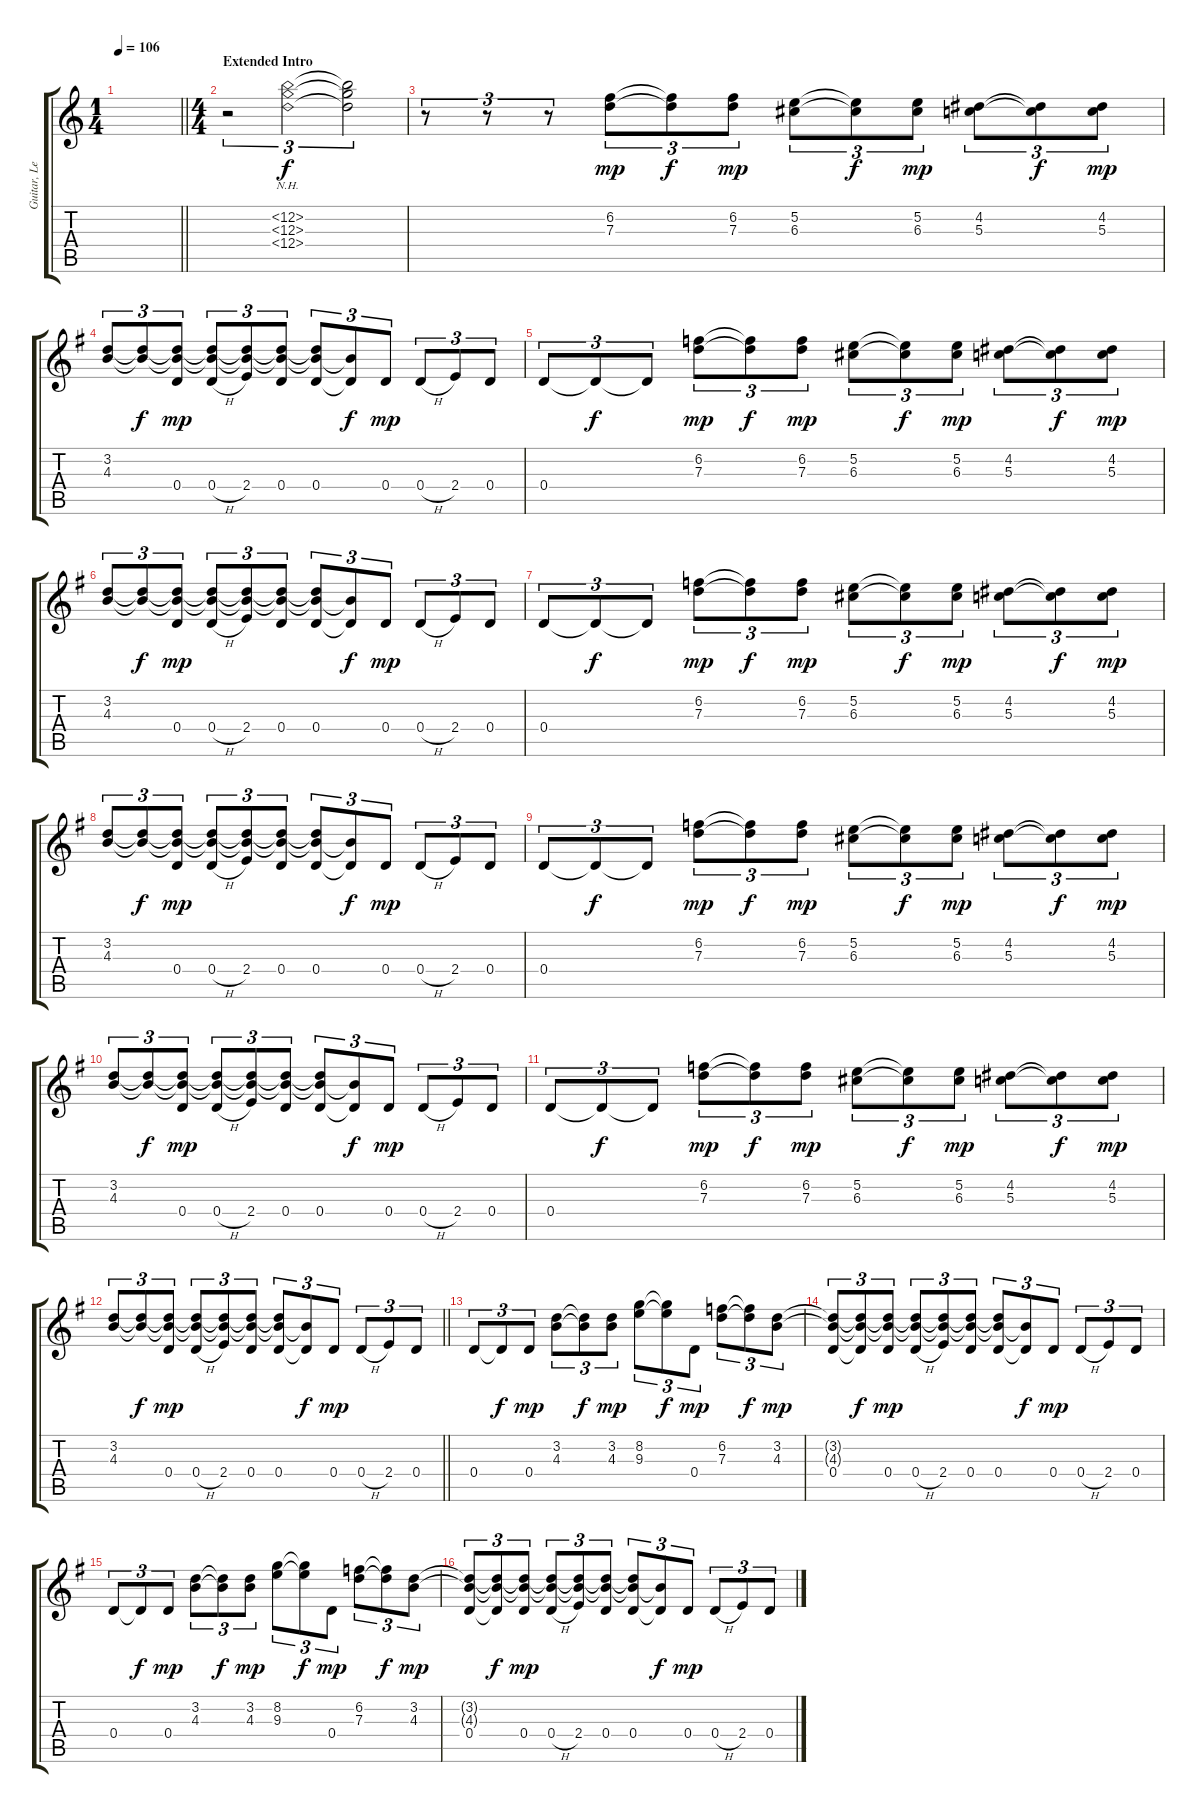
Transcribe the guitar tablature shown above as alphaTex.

\track ("Guitar, Lead" "Guitar, Le") {instrument overdrivenguitar}
\staff {score tabs}
\tuning (E4 B3 G3 D3 A2 E2) {hide}
\ts (1 4)
\tempo 106
\clef g2
\barLineRight lightlight
\ks c
|
\ts (4 4)
\section ("" "Extended Intro")
r.2{tu (3 2) instrument acousticguitarsteel} (12.2{nh} 12.3{nh} 12.4{nh}).2{tu (3 2)} (12.2{t} 12.3{t} 12.4{t}).2{tu (3 2) dy f} |
r.8{tu (3 2)} r.8{tu (3 2)} r.8{tu (3 2)} (6.2 7.3).8{tu (3 2) dy mp} (6.2{t} 7.3{t}).8{tu (3 2) dy f} (6.2 7.3).8{tu (3 2) dy mp} (5.2 6.3).8{tu (3 2)} (5.2{t} 6.3{t}).8{tu (3 2) dy f} (5.2 6.3).8{tu (3 2) dy mp} (4.2 5.3).8{tu (3 2)} (4.2{t} 5.3{t}).8{tu (3 2) dy f} (4.2 5.3).8{tu (3 2) dy mp} |
\ks g
(3.2 4.3).8{tu (3 2)} (3.2{t} 4.3{t}).8{tu (3 2) dy f} (3.2{t} 4.3{t} 0.4).8{tu (3 2) dy mp} (3.2{t} 4.3{t} 0.4{h}).8{tu (3 2)} (3.2{t} 4.3{t} 2.4).8{tu (3 2)} (3.2{t} 4.3{t} 0.4).8{tu (3 2)} (3.2{t} 4.3{t} 0.4).8{tu (3 2)} (4.3{t} 0.4{t}).8{tu (3 2) dy f} 0.4.8{tu (3 2) dy mp} 0.4{h}.8{tu (3 2)} 2.4.8{tu (3 2)} 0.4.8{tu (3 2)} |
0.4.8{tu (3 2)} 0.4{t}.8{tu (3 2) dy f} 0.4{t}.8{tu (3 2)} (6.2 7.3).8{tu (3 2) dy mp} (6.2{t} 7.3{t}).8{tu (3 2) dy f} (6.2 7.3).8{tu (3 2) dy mp} (5.2 6.3).8{tu (3 2)} (5.2{t} 6.3{t}).8{tu (3 2) dy f} (5.2 6.3).8{tu (3 2) dy mp} (4.2 5.3).8{tu (3 2)} (4.2{t} 5.3{t}).8{tu (3 2) dy f} (4.2 5.3).8{tu (3 2) dy mp} |
(3.2 4.3).8{tu (3 2)} (3.2{t} 4.3{t}).8{tu (3 2) dy f} (3.2{t} 4.3{t} 0.4).8{tu (3 2) dy mp} (3.2{t} 4.3{t} 0.4{h}).8{tu (3 2)} (3.2{t} 4.3{t} 2.4).8{tu (3 2)} (3.2{t} 4.3{t} 0.4).8{tu (3 2)} (3.2{t} 4.3{t} 0.4).8{tu (3 2)} (4.3{t} 0.4{t}).8{tu (3 2) dy f} 0.4.8{tu (3 2) dy mp} 0.4{h}.8{tu (3 2)} 2.4.8{tu (3 2)} 0.4.8{tu (3 2)} |
0.4.8{tu (3 2)} 0.4{t}.8{tu (3 2) dy f} 0.4{t}.8{tu (3 2)} (6.2 7.3).8{tu (3 2) dy mp} (6.2{t} 7.3{t}).8{tu (3 2) dy f} (6.2 7.3).8{tu (3 2) dy mp} (5.2 6.3).8{tu (3 2)} (5.2{t} 6.3{t}).8{tu (3 2) dy f} (5.2 6.3).8{tu (3 2) dy mp} (4.2 5.3).8{tu (3 2)} (4.2{t} 5.3{t}).8{tu (3 2) dy f} (4.2 5.3).8{tu (3 2) dy mp} |
(3.2 4.3).8{tu (3 2)} (3.2{t} 4.3{t}).8{tu (3 2) dy f} (3.2{t} 4.3{t} 0.4).8{tu (3 2) dy mp} (3.2{t} 4.3{t} 0.4{h}).8{tu (3 2)} (3.2{t} 4.3{t} 2.4).8{tu (3 2)} (3.2{t} 4.3{t} 0.4).8{tu (3 2)} (3.2{t} 4.3{t} 0.4).8{tu (3 2)} (4.3{t} 0.4{t}).8{tu (3 2) dy f} 0.4.8{tu (3 2) dy mp} 0.4{h}.8{tu (3 2)} 2.4.8{tu (3 2)} 0.4.8{tu (3 2)} |
0.4.8{tu (3 2)} 0.4{t}.8{tu (3 2) dy f} 0.4{t}.8{tu (3 2)} (6.2 7.3).8{tu (3 2) dy mp} (6.2{t} 7.3{t}).8{tu (3 2) dy f} (6.2 7.3).8{tu (3 2) dy mp} (5.2 6.3).8{tu (3 2)} (5.2{t} 6.3{t}).8{tu (3 2) dy f} (5.2 6.3).8{tu (3 2) dy mp} (4.2 5.3).8{tu (3 2)} (4.2{t} 5.3{t}).8{tu (3 2) dy f} (4.2 5.3).8{tu (3 2) dy mp} |
(3.2 4.3).8{tu (3 2)} (3.2{t} 4.3{t}).8{tu (3 2) dy f} (3.2{t} 4.3{t} 0.4).8{tu (3 2) dy mp} (3.2{t} 4.3{t} 0.4{h}).8{tu (3 2)} (3.2{t} 4.3{t} 2.4).8{tu (3 2)} (3.2{t} 4.3{t} 0.4).8{tu (3 2)} (3.2{t} 4.3{t} 0.4).8{tu (3 2)} (4.3{t} 0.4{t}).8{tu (3 2) dy f} 0.4.8{tu (3 2) dy mp} 0.4{h}.8{tu (3 2)} 2.4.8{tu (3 2)} 0.4.8{tu (3 2)} |
0.4.8{tu (3 2)} 0.4{t}.8{tu (3 2) dy f} 0.4{t}.8{tu (3 2)} (6.2 7.3).8{tu (3 2) dy mp} (6.2{t} 7.3{t}).8{tu (3 2) dy f} (6.2 7.3).8{tu (3 2) dy mp} (5.2 6.3).8{tu (3 2)} (5.2{t} 6.3{t}).8{tu (3 2) dy f} (5.2 6.3).8{tu (3 2) dy mp} (4.2 5.3).8{tu (3 2)} (4.2{t} 5.3{t}).8{tu (3 2) dy f} (4.2 5.3).8{tu (3 2) dy mp} |
\barLineRight lightlight
(3.2 4.3).8{tu (3 2)} (3.2{t} 4.3{t}).8{tu (3 2) dy f} (3.2{t} 4.3{t} 0.4).8{tu (3 2) dy mp} (3.2{t} 4.3{t} 0.4{h}).8{tu (3 2)} (3.2{t} 4.3{t} 2.4).8{tu (3 2)} (3.2{t} 4.3{t} 0.4).8{tu (3 2)} (3.2{t} 4.3{t} 0.4).8{tu (3 2)} (4.3{t} 0.4{t}).8{tu (3 2) dy f} 0.4.8{tu (3 2) dy mp} 0.4{h}.8{tu (3 2)} 2.4.8{tu (3 2)} 0.4.8{tu (3 2)} |
0.4.8{tu (3 2)} 0.4{t}.8{tu (3 2) dy f} 0.4.8{tu (3 2) dy mp} (3.2 4.3).8{tu (3 2)} (3.2{t} 4.3{t}).8{tu (3 2) dy f} (3.2 4.3).8{tu (3 2) dy mp} (8.2 9.3).8{tu (3 2)} (8.2{t} 9.3{t}).8{tu (3 2) dy f} 0.4.8{tu (3 2) dy mp} (6.2 7.3).8{tu (3 2)} (6.2{t} 7.3{t}).8{tu (3 2) dy f} (3.2 4.3).8{tu (3 2) dy mp} |
(3.2{t} 4.3{t} 0.4).8{tu (3 2)} (3.2{t} 4.3{t} 0.4{t}).8{tu (3 2) dy f} (3.2{t} 4.3{t} 0.4).8{tu (3 2) dy mp} (3.2{t} 4.3{t} 0.4{h}).8{tu (3 2)} (3.2{t} 4.3{t} 2.4).8{tu (3 2)} (3.2{t} 4.3{t} 0.4).8{tu (3 2)} (3.2{t} 4.3{t} 0.4).8{tu (3 2)} (4.3{t} 0.4{t}).8{tu (3 2) dy f} 0.4.8{tu (3 2) dy mp} 0.4{h}.8{tu (3 2)} 2.4.8{tu (3 2)} 0.4.8{tu (3 2)} |
0.4.8{tu (3 2)} 0.4{t}.8{tu (3 2) dy f} 0.4.8{tu (3 2) dy mp} (3.2 4.3).8{tu (3 2)} (3.2{t} 4.3{t}).8{tu (3 2) dy f} (3.2 4.3).8{tu (3 2) dy mp} (8.2 9.3).8{tu (3 2)} (8.2{t} 9.3{t}).8{tu (3 2) dy f} 0.4.8{tu (3 2) dy mp} (6.2 7.3).8{tu (3 2)} (6.2{t} 7.3{t}).8{tu (3 2) dy f} (3.2 4.3).8{tu (3 2) dy mp} |
(3.2{t} 4.3{t} 0.4).8{tu (3 2)} (3.2{t} 4.3{t} 0.4{t}).8{tu (3 2) dy f} (3.2{t} 4.3{t} 0.4).8{tu (3 2) dy mp} (3.2{t} 4.3{t} 0.4{h}).8{tu (3 2)} (3.2{t} 4.3{t} 2.4).8{tu (3 2)} (3.2{t} 4.3{t} 0.4).8{tu (3 2)} (3.2{t} 4.3{t} 0.4).8{tu (3 2)} (4.3{t} 0.4{t}).8{tu (3 2) dy f} 0.4.8{tu (3 2) dy mp} 0.4{h}.8{tu (3 2)} 2.4.8{tu (3 2)} 0.4.8{tu (3 2)}
